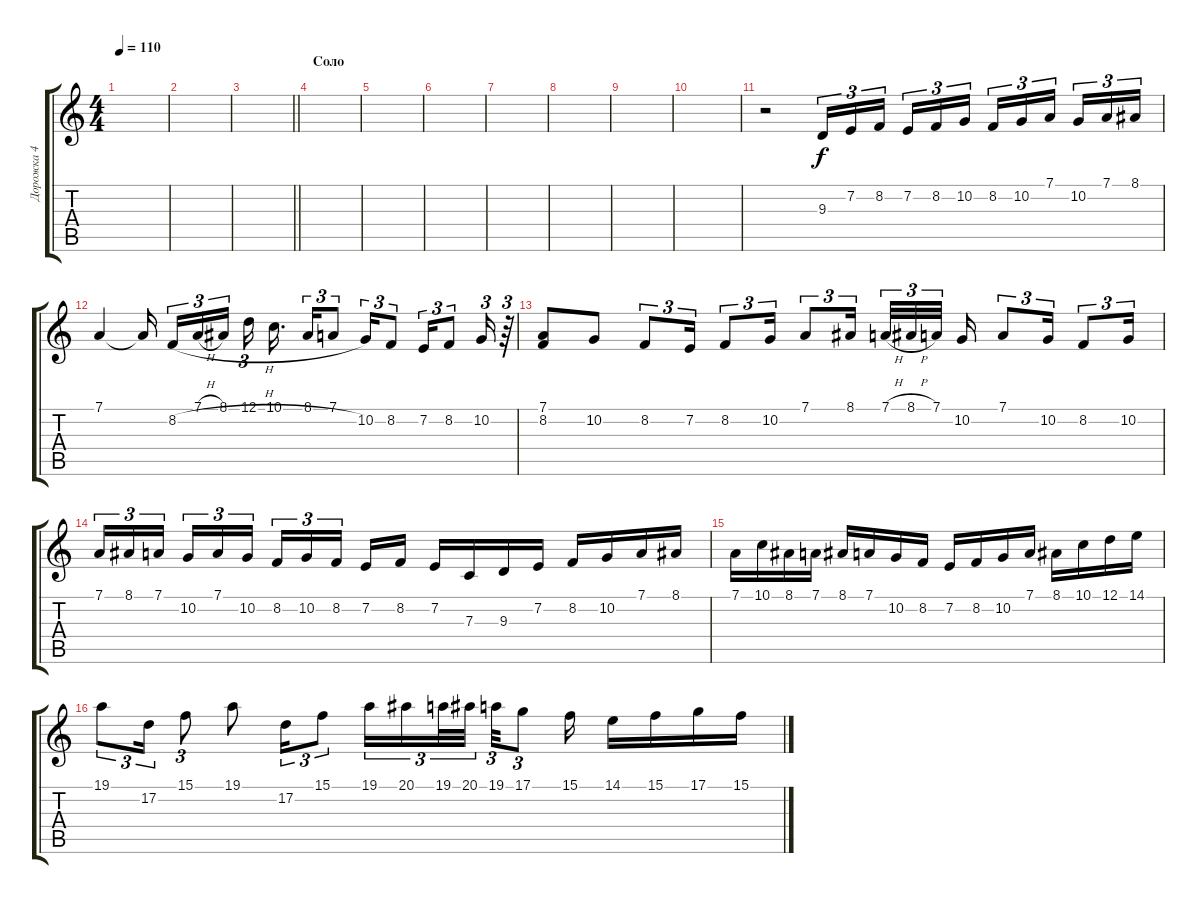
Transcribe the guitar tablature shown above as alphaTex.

\track ("Дорожка 4" "Дорожка 4") {instrument accordion}
\staff {score tabs}
\tuning (D4 A3 F3 C3 G2 D2) {hide}
\ts (4 4)
\tempo 110
\clef g2
\ks c
|
|
\barLineRight lightlight
|
\section ("" "Соло")
|
|
|
|
|
|
|
r.2 9.3.16{tu (3 2)} 7.2.16{tu (3 2)} 8.2.16{tu (3 2) beam splitsecondary} 7.2.16{tu (3 2)} 8.2.16{tu (3 2)} 10.2.16{tu (3 2)} 8.2.16{tu (3 2)} 10.2.16{tu (3 2)} 7.1.16{tu (3 2) beam splitsecondary} 10.2.16{tu (3 2)} 7.1.16{tu (3 2)} 8.1.16{tu (3 2)} |
7.1.4 7.1{t}.16{beam splitsecondary} 8.2{h}.16{tu (3 2)} 7.1{h}.16{tu (3 2)} 8.1.16{tu (3 2) beam splitsecondary} 12.1.16{tu (3 2)} 10.1.16{d} 8.1.16{tu (3 2)} 7.1.8{tu (3 2)} 10.2.16{tu (3 2)} 8.2.8{tu (3 2)} 7.2.16{tu (3 2)} 8.2.8{tu (3 2)} 10.2.16{tu (3 2)} r.64{tu (3 2)} |
(7.1 8.2).8 10.2.8 8.2.8{tu (3 2)} 7.2.16{tu (3 2)} 8.2.8{tu (3 2)} 10.2.16{tu (3 2)} 7.1.8{tu (3 2)} 8.1.16{tu (3 2) beam splitsecondary} 7.1{h}.32{tu (3 2)} 8.1{h}.32{tu (3 2)} 7.1.32{tu (3 2) beam splitsecondary} 10.2.16 7.1.8{tu (3 2)} 10.2.16{tu (3 2)} 8.2.8{tu (3 2)} 10.2.16{tu (3 2)} |
7.1.16{tu (3 2)} 8.1.16{tu (3 2)} 7.1.16{tu (3 2) beam splitsecondary} 10.2.16{tu (3 2)} 7.1.16{tu (3 2)} 10.2.16{tu (3 2)} 8.2.16{tu (3 2)} 10.2.16{tu (3 2)} 8.2.16{tu (3 2) beam splitsecondary} 7.2.16 8.2.16 7.2.16 7.3.16 9.3.16 7.2.16 8.2.16 10.2.16 7.1.16 8.1.16 |
7.1.16 10.1.16 8.1.16 7.1.16 8.1.16 7.1.16 10.2.16 8.2.16 7.2.16 8.2.16 10.2.16 7.1.16 8.1.16 10.1.16 12.1.16 14.1.16 |
19.1.8{tu (3 2)} 17.2.16{tu (3 2)} 15.1.8{tu (3 2)} 19.1.8 17.2.16{tu (3 2)} 15.1.8{tu (3 2)} 19.1.16{tu (3 2)} 20.1.16{tu (3 2)} 19.1.32{tu (3 2)} 20.1.32{tu (3 2) beam splitsecondary} 19.1.32{tu (3 2)} 17.1.8{tu (3 2)} 15.1.16 14.1.16 15.1.16 17.1.16 15.1.16
